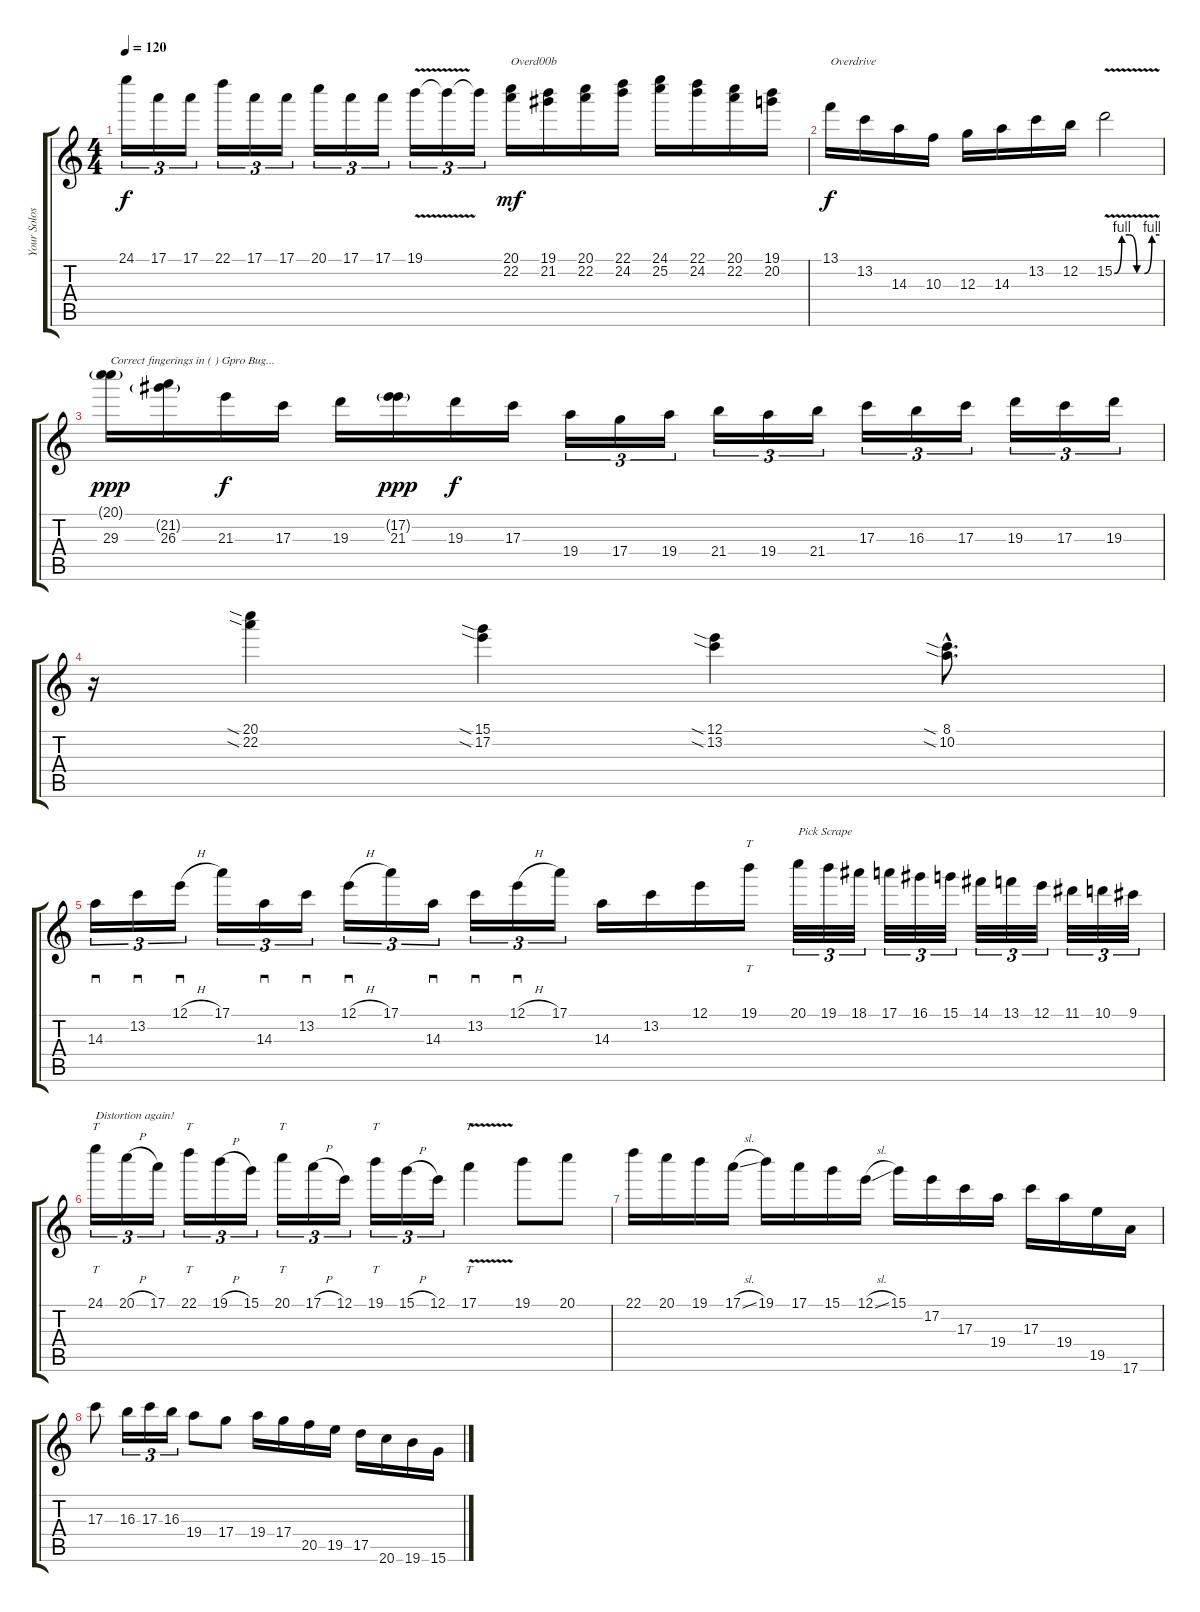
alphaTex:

\track ("Your Solos Here!" "Your Solos") {instrument overdrivenguitar}
\staff {score tabs}
\tuning (E4 B3 G3 D3 A2 E2) {hide}
\ts (4 4)
\tempo 120
\clef g2
\ks c
24.1.16{tu (3 2) dy f} 17.1.16{tu (3 2)} 17.1.16{tu (3 2)} 22.1.16{tu (3 2)} 17.1.16{tu (3 2)} 17.1.16{tu (3 2)} 20.1.16{tu (3 2)} 17.1.16{tu (3 2)} 17.1.16{tu (3 2)} 19.1{v}.16{tu (3 2)} 19.1{t}.16{tu (3 2)} 19.1{t}.16{tu (3 2)} (20.1 22.2).16{txt "Overd00b" dy mf} (19.1 21.2).16 (20.1 22.2).16 (22.1 24.2).16 (24.1 25.2).16 (22.1 24.2).16 (20.1 22.2).16 (19.1 20.2).16 |
13.1.16{txt "Overdrive" dy f instrument overdrivenguitar} 13.2.16 14.3.16 10.3.16 12.3.16 14.3.16 13.2.16 12.2.16 15.2{be (custom 0 0 10 4 20 4 30 0 40 0 50 4 60 4) v}.2 |
(20.1{g} 29.3).16{txt "Correct fingerings in ( ) Gpro Bug..." dy ppp} (21.2{g} 26.3).16 21.3.16{dy f} 17.3.16 19.3.16 (17.2{g} 21.3).16{dy ppp} 19.3.16{dy f} 17.3.16 19.4.16{tu (3 2)} 17.4.16{tu (3 2)} 19.4.16{tu (3 2)} 21.4.16{tu (3 2)} 19.4.16{tu (3 2)} 21.4.16{tu (3 2)} 17.3.16{tu (3 2)} 16.3.16{tu (3 2)} 17.3.16{tu (3 2)} 19.3.16{tu (3 2)} 17.3.16{tu (3 2)} 19.3.16{tu (3 2)} |
r.16 (20.1{sia} 22.2{sia}).4 (15.1{sia} 17.2{sia}).4 (12.1{sia} 13.2{sia}).4 (8.1{sia hac} 10.2{sia hac}).8{d} |
14.3.16{sd tu (3 2)} 13.2.16{sd tu (3 2)} 12.1{h}.16{sd tu (3 2)} 17.1.16{tu (3 2)} 14.3.16{sd tu (3 2)} 13.2.16{sd tu (3 2)} 12.1{h}.16{sd tu (3 2)} 17.1.16{tu (3 2)} 14.3.16{sd tu (3 2)} 13.2.16{sd tu (3 2)} 12.1{h}.16{sd tu (3 2)} 17.1.16{tu (3 2)} 14.3.16 13.2.16 12.1.16 19.1.16{tt} 20.1.32{tu (3 2) txt "Pick Scrape"} 19.1.32{tu (3 2)} 18.1.32{tu (3 2)} 17.1.32{tu (3 2)} 16.1.32{tu (3 2)} 15.1.32{tu (3 2)} 14.1.32{tu (3 2)} 13.1.32{tu (3 2)} 12.1.32{tu (3 2)} 11.1.32{tu (3 2)} 10.1.32{tu (3 2)} 9.1.32{tu (3 2)} |
24.1.16{tt tu (3 2) txt "Distortion again!" instrument distortionguitar} 20.1{h}.16{tu (3 2)} 17.1.16{tu (3 2)} 22.1.16{tt tu (3 2)} 19.1{h}.16{tu (3 2)} 15.1.16{tu (3 2)} 20.1.16{tt tu (3 2)} 17.1{h}.16{tu (3 2)} 12.1.16{tu (3 2)} 19.1.16{tt tu (3 2)} 15.1{h}.16{tu (3 2)} 12.1.16{tu (3 2)} 17.1{v}.4{tt} 19.1.8 20.1.8 |
22.1.16 20.1.16 19.1.16 17.1{sl}.16 19.1.16 17.1.16 15.1.16 12.1{sl}.16 15.1.16 17.2.16 17.3.16 19.4.16 17.3.16 19.4.16 19.5.16 17.6.16 |
17.3.8 16.3.16{tu (3 2)} 17.3.16{tu (3 2)} 16.3.16{tu (3 2)} 19.4.8 17.4.8 19.4.16 17.4.16 20.5.16 19.5.16 17.5.16 20.6.16 19.6.16 15.6.16
